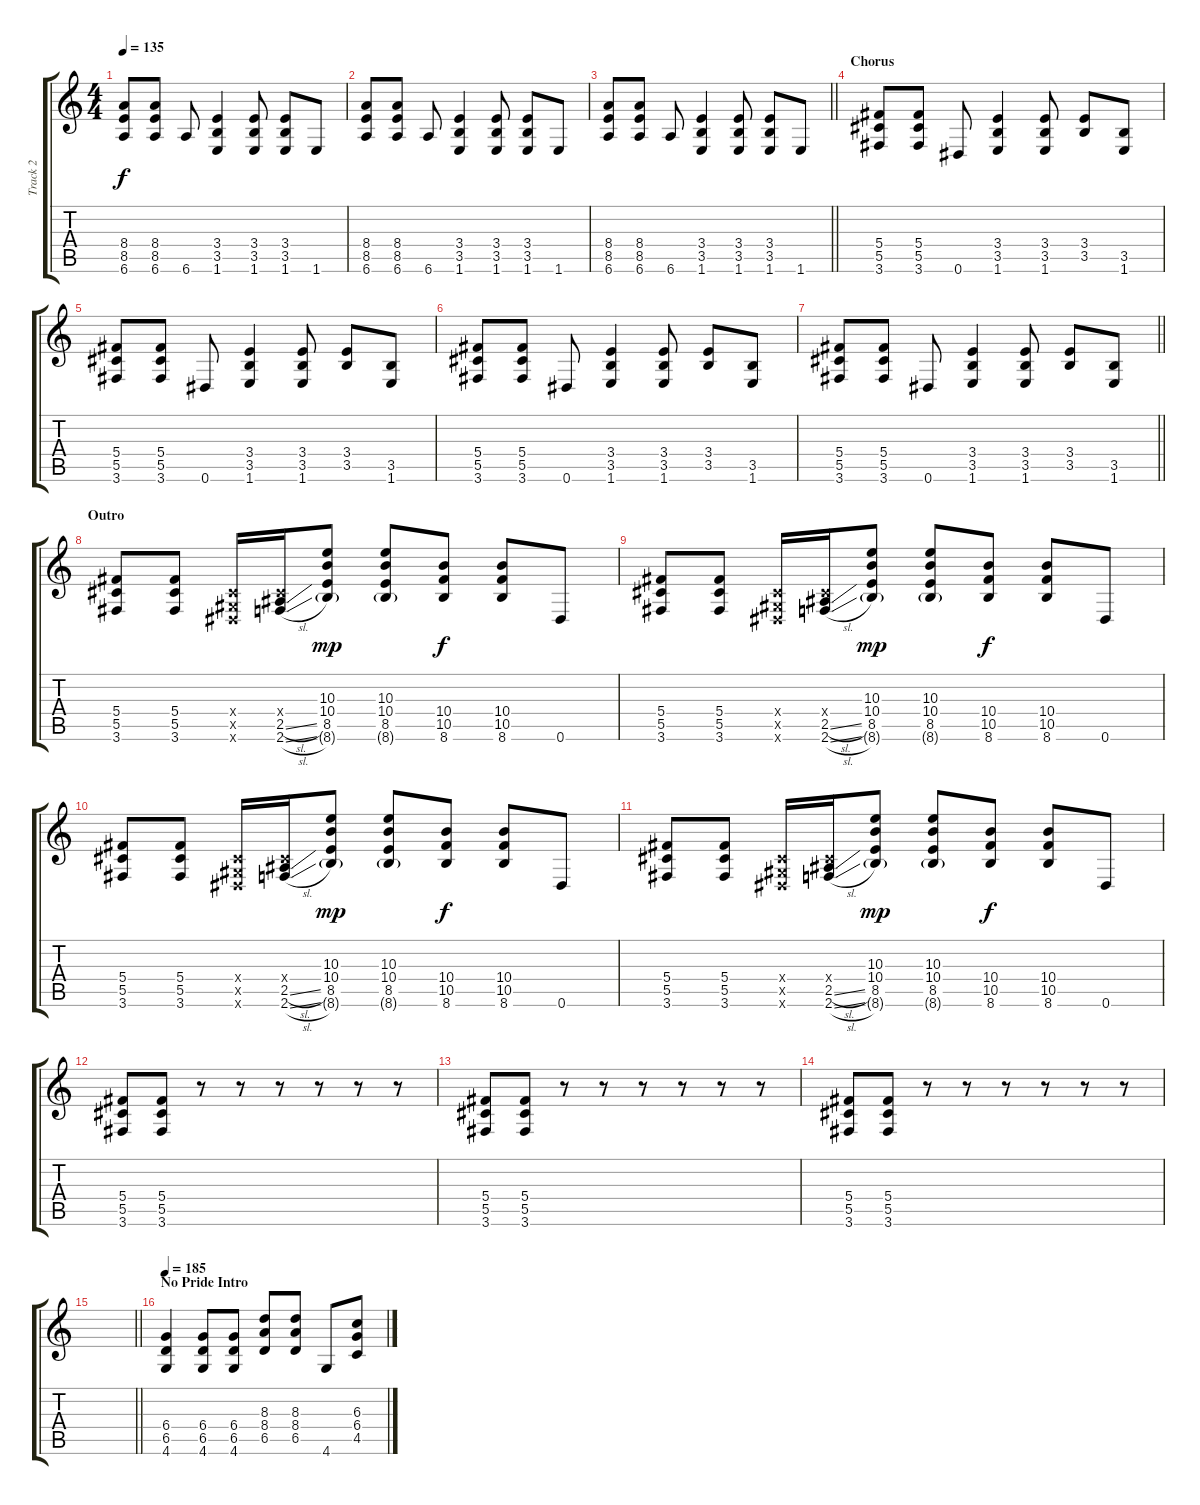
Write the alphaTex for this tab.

\track ("Track 2" "Track 2") {instrument distortionguitar}
\staff {score tabs}
\tuning (Eb4 Bb3 Gb3 Db3 Ab2 Eb2) {hide}
\ts (4 4)
\tempo 135
\clef g2
\ks c
(8.4 8.5 6.6).8{dy f} (8.4 8.5 6.6).8 6.6.8 (3.4 3.5 1.6).4 (3.4 3.5 1.6).8 (3.4 3.5 1.6).8 1.6.8 |
(8.4 8.5 6.6).8 (8.4 8.5 6.6).8 6.6.8 (3.4 3.5 1.6).4 (3.4 3.5 1.6).8 (3.4 3.5 1.6).8 1.6.8 |
\barLineRight lightlight
(8.4 8.5 6.6).8 (8.4 8.5 6.6).8 6.6.8 (3.4 3.5 1.6).4 (3.4 3.5 1.6).8 (3.4 3.5 1.6).8 1.6.8 |
\section ("" "Chorus")
(5.4 5.5 3.6).8 (5.4 5.5 3.6).8 0.6.8 (3.4 3.5 1.6).4 (3.4 3.5 1.6).8 (3.4 3.5).8 (3.5 1.6).8 |
(5.4 5.5 3.6).8 (5.4 5.5 3.6).8 0.6.8 (3.4 3.5 1.6).4 (3.4 3.5 1.6).8 (3.4 3.5).8 (3.5 1.6).8 |
(5.4 5.5 3.6).8 (5.4 5.5 3.6).8 0.6.8 (3.4 3.5 1.6).4 (3.4 3.5 1.6).8 (3.4 3.5).8 (3.5 1.6).8 |
\barLineRight lightlight
(5.4 5.5 3.6).8 (5.4 5.5 3.6).8 0.6.8 (3.4 3.5 1.6).4 (3.4 3.5 1.6).8 (3.4 3.5).8 (3.5 1.6).8 |
\section ("" "Outro")
(5.4 5.5 3.6).8 (5.4 5.5 3.6).8 (0.4{x} 0.5{x} 0.6{x}).16 (0.4{x} 2.5{sl} 2.6{sl}).16 (10.3 10.4 8.5 8.6{g}).8{dy mp} (10.3 10.4 8.5 8.6{g}).8 (10.4 10.5 8.6).8{dy f} (10.4 10.5 8.6).8 0.6.8 |
(5.4 5.5 3.6).8 (5.4 5.5 3.6).8 (0.4{x} 0.5{x} 0.6{x}).16 (0.4{x} 2.5{sl} 2.6{sl}).16 (10.3 10.4 8.5 8.6{g}).8{dy mp} (10.3 10.4 8.5 8.6{g}).8 (10.4 10.5 8.6).8{dy f} (10.4 10.5 8.6).8 0.6.8 |
(5.4 5.5 3.6).8 (5.4 5.5 3.6).8 (0.4{x} 0.5{x} 0.6{x}).16 (0.4{x} 2.5{sl} 2.6{sl}).16 (10.3 10.4 8.5 8.6{g}).8{dy mp} (10.3 10.4 8.5 8.6{g}).8 (10.4 10.5 8.6).8{dy f} (10.4 10.5 8.6).8 0.6.8 |
(5.4 5.5 3.6).8 (5.4 5.5 3.6).8 (0.4{x} 0.5{x} 0.6{x}).16 (0.4{x} 2.5{sl} 2.6{sl}).16 (10.3 10.4 8.5 8.6{g}).8{dy mp} (10.3 10.4 8.5 8.6{g}).8 (10.4 10.5 8.6).8{dy f} (10.4 10.5 8.6).8 0.6.8 |
(5.4 5.5 3.6).8 (5.4 5.5 3.6).8 r.8 r.8 r.8 r.8 r.8 r.8 |
(5.4 5.5 3.6).8 (5.4 5.5 3.6).8 r.8 r.8 r.8 r.8 r.8 r.8 |
(5.4 5.5 3.6).8 (5.4 5.5 3.6).8 r.8 r.8 r.8 r.8 r.8 r.8 |
\barLineRight lightlight
|
\section ("" "No Pride Intro")
\tempo 185
(6.4 6.5 4.6).4 (6.4 6.5 4.6).8 (6.4 6.5 4.6).8 (8.3 8.4 6.5).8 (8.3 8.4 6.5).8 4.6.8 (6.3 6.4 4.5).8
